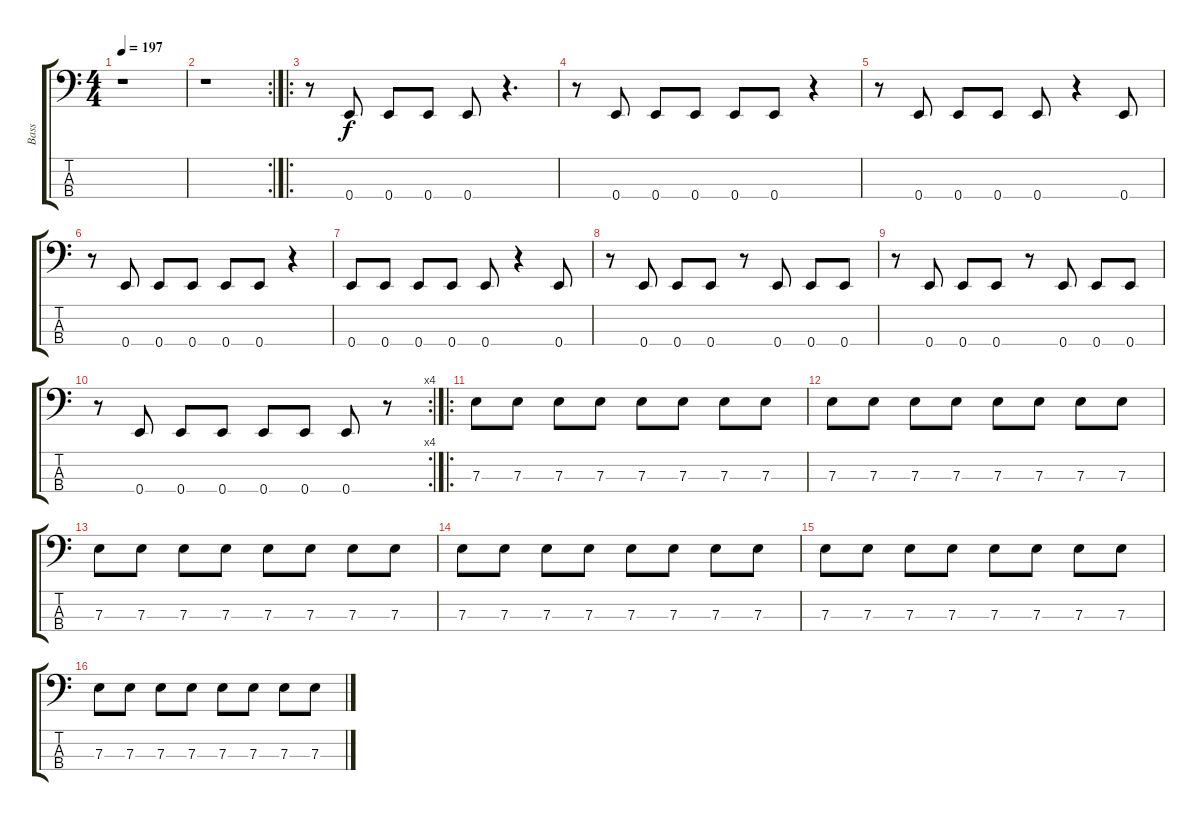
\track ("Bass" "Bass") {instrument electricbassfinger}
\staff {score tabs}
\tuning (G2 D2 A1 E1) {hide}
\ts (4 4)
\tempo 197
\clef f4
\ks c
r.1{dy f} |
\rc 2
r.1 |
\ro
r.8{volume 16 instrument electricbassfinger} 0.4.8 0.4.8 0.4.8 0.4.8 r.4{d} |
r.8 0.4.8 0.4.8 0.4.8 0.4.8 0.4.8 r.4 |
r.8 0.4.8 0.4.8 0.4.8 0.4.8 r.4 0.4.8 |
r.8 0.4.8 0.4.8 0.4.8 0.4.8 0.4.8 r.4 |
0.4.8 0.4.8 0.4.8 0.4.8 0.4.8 r.4 0.4.8 |
r.8 0.4.8 0.4.8 0.4.8 r.8 0.4.8 0.4.8 0.4.8 |
r.8 0.4.8 0.4.8 0.4.8 r.8 0.4.8 0.4.8 0.4.8 |
\rc 4
r.8 0.4.8 0.4.8 0.4.8 0.4.8 0.4.8 0.4.8 r.8 |
\ro
7.3.8 7.3.8 7.3.8 7.3.8 7.3.8 7.3.8 7.3.8 7.3.8 |
7.3.8 7.3.8 7.3.8 7.3.8 7.3.8 7.3.8 7.3.8 7.3.8 |
7.3.8 7.3.8 7.3.8 7.3.8 7.3.8 7.3.8 7.3.8 7.3.8 |
7.3.8 7.3.8 7.3.8 7.3.8 7.3.8 7.3.8 7.3.8 7.3.8 |
7.3.8 7.3.8 7.3.8 7.3.8 7.3.8 7.3.8 7.3.8 7.3.8 |
7.3.8 7.3.8 7.3.8 7.3.8 7.3.8 7.3.8 7.3.8 7.3.8
